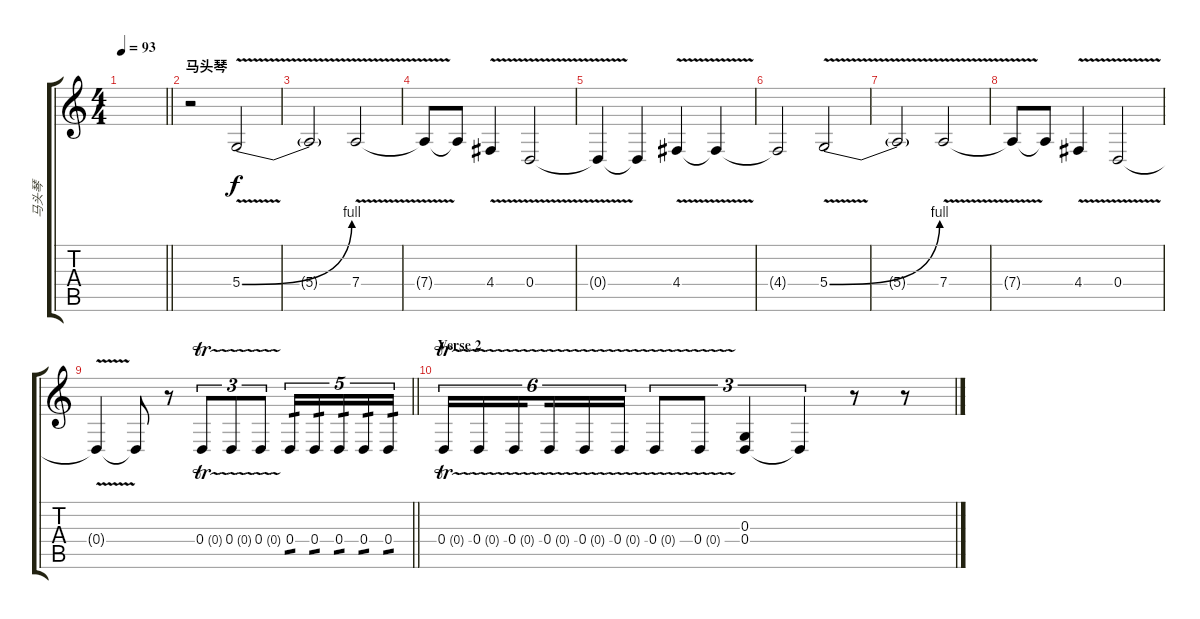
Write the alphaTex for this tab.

\track ("马头琴" "马头琴") {instrument fiddle}
\staff {score tabs}
\tuning (E4 B3 G3 D3 A2 E2) {hide}
\ts (4 4)
\tempo 93
\clef g2
\barLineRight lightlight
\ks c
|
\section ("" "马头琴")
r.2 5.4{be (bend 0 0 60 4) v}.2 |
5.4{t}.2 7.4{v}.2 |
7.4{t}.8 7.4{t}.8 4.4{v}.4 0.4{v}.2 |
0.4{t}.4 0.4{t}.4 4.4{v}.4 4.4{t}.4 |
4.4{t}.2 5.4{be (bend 0 0 60 4) v}.2 |
5.4{t}.2 7.4{v}.2 |
7.4{t}.8 7.4{t}.8 4.4{v}.4 0.4{v}.2 |
\barLineRight lightlight
0.4{t}.4 0.4{t}.8 r.8 0.4{tr (0 16)}.8{tu (3 2)} 0.4{tr (0 16)}.8{tu (3 2)} 0.4{tr (0 16)}.8{tu (3 2)} 0.4.16{tu (5 4) tp 1} 0.4.16{tu (5 4) tp 1} 0.4.16{tu (5 4) tp 1} 0.4.16{tu (5 4) tp 1} 0.4.16{tu (5 4) tp 1} |
\section ("" "Verse 2")
0.4{tr (0 32)}.16{tu (6 4)} 0.4{tr (0 16)}.16{tu (6 4)} 0.4{tr (0 32)}.16{tu (6 4) beam splitsecondary} 0.4{tr (0 32)}.16{tu (6 4)} 0.4{tr (0 32)}.16{tu (6 4)} 0.4{tr (0 16)}.16{tu (6 4)} 0.4{tr (0 16)}.8{tu (3 2)} 0.4{tr (0 16)}.8{tu (3 2)} (0.3 0.4).4{tu (3 2)} 0.4{t}.4{tu (3 2)} r.8 r.8
